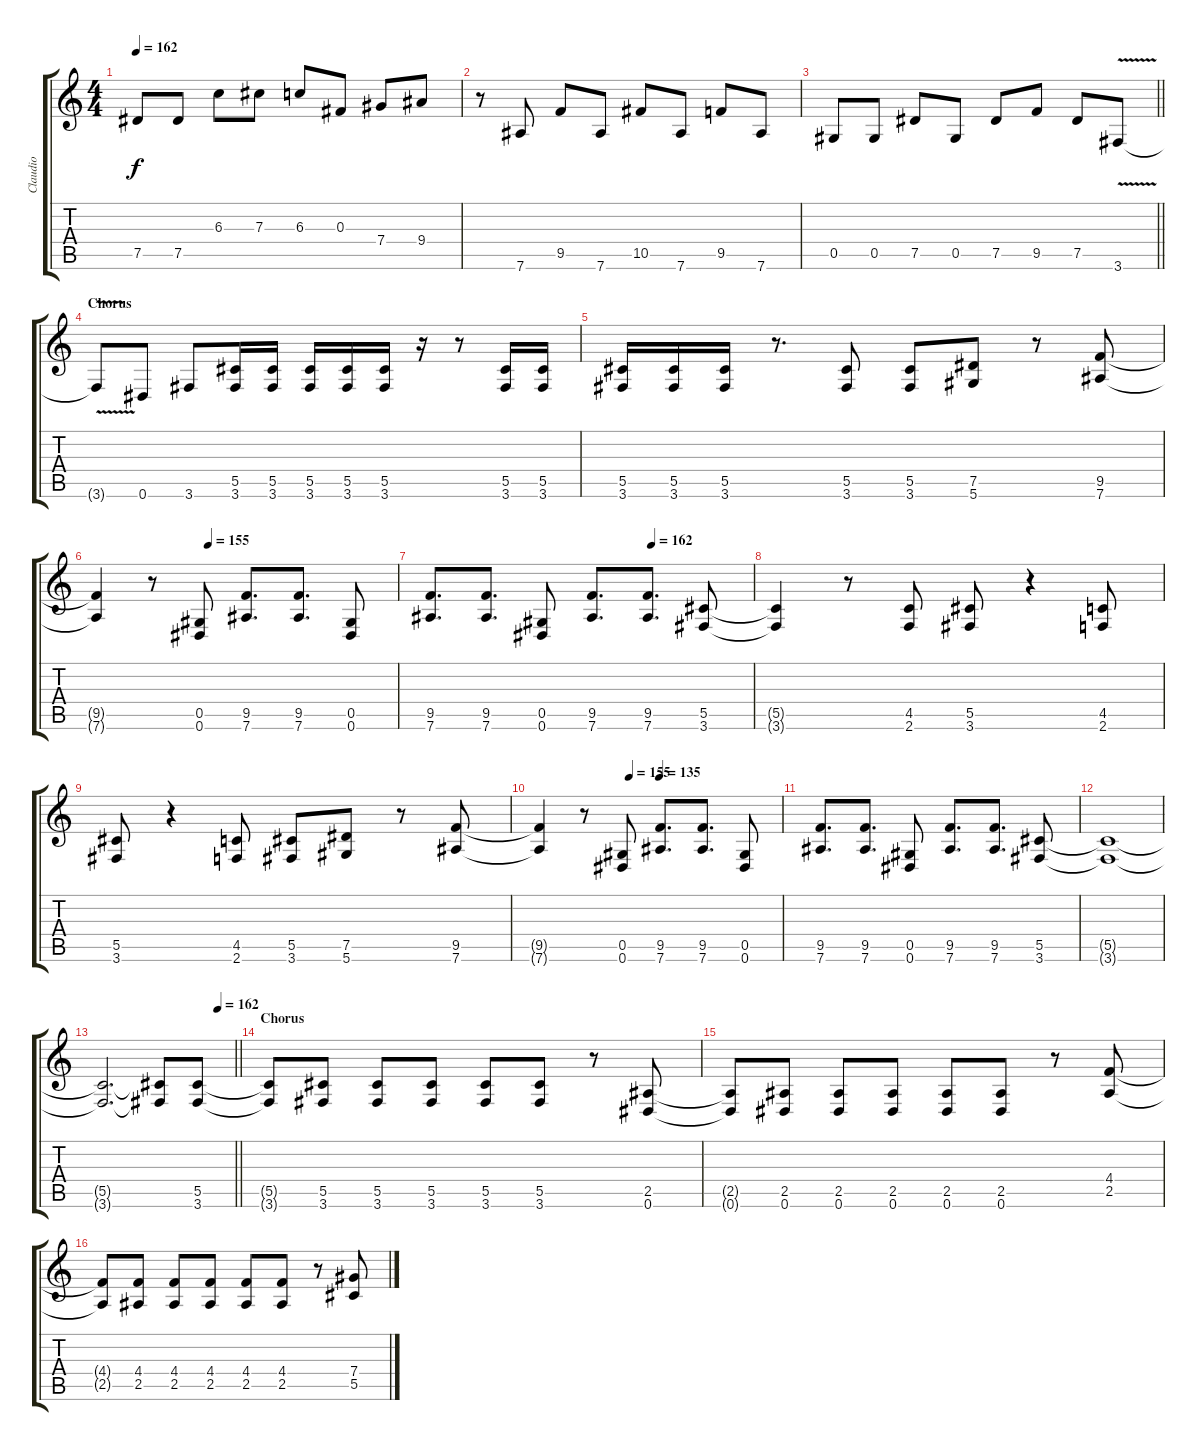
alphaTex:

\track ("Claudio" "Claudio") {instrument overdrivenguitar}
\staff {score tabs}
\tuning (Eb4 Bb3 Gb3 Db3 Ab2 Eb2) {hide}
\ts (4 4)
\tempo 162
\clef g2
\ks c
7.5{t}.8{dy f} 7.5.8 6.3.8 7.3.8 6.3.8 0.3.8 7.4.8 9.4.8 |
r.8 7.6.8 9.5.8 7.6.8 10.5.8 7.6.8 9.5.8 7.6.8 |
\barLineRight lightlight
0.5.8 0.5.8 7.5.8 0.5.8 7.5.8 9.5.8 7.5.8 3.6{v}.8 |
\section ("" "Chorus")
3.6{t}.8{balance 8} 0.6.8 3.6.8 (5.5 3.6).16 (5.5 3.6).16 (5.5 3.6).16 (5.5 3.6).16 (5.5 3.6).16 r.16 r.8 (5.5 3.6).16 (5.5 3.6).16 |
(5.5 3.6).16 (5.5 3.6).16 (5.5 3.6).16 r.8{d} (5.5 3.6).8 (5.5 3.6).8 (7.5 5.6).8 r.8 (9.5 7.6).8 |
\tempo (155 0.375)
(9.5{t} 7.6{t}).4 r.8 (0.5 0.6).8 (9.5 7.6).8{d} (9.5 7.6).8{d} (0.5 0.6).8 |
\tempo (162 0.6875)
(9.5 7.6).8{d} (9.5 7.6).8{d} (0.5 0.6).8 (9.5 7.6).8{d} (9.5 7.6).8{d} (5.5 3.6).8 |
(5.5{t} 3.6{t}).4 r.8 (4.5 2.6).8 (5.5 3.6).8 r.4 (4.5 2.6).8 |
(5.5 3.6).8 r.4 (4.5 2.6).8 (5.5 3.6).8 (7.5 5.6).8 r.8 (9.5 7.6).8 |
\tempo (155 0.375)
\tempo (135 0.5)
(9.5{t} 7.6{t}).4 r.8 (0.5 0.6).8 (9.5 7.6).8{d} (9.5 7.6).8{d} (0.5 0.6).8 |
(9.5 7.6).8{d} (9.5 7.6).8{d} (0.5 0.6).8 (9.5 7.6).8{d} (9.5 7.6).8{d} (5.5 3.6).8 |
(5.5{t} 3.6{t}).1 |
\tempo (162 0.875)
\barLineRight lightlight
(5.5{t} 3.6{t}).2{d} (5.5{t} 3.6{t}).8 (5.5 3.6).8 |
\section ("" "Chorus")
(5.5{t} 3.6{t}).8 (5.5 3.6).8 (5.5 3.6).8 (5.5 3.6).8 (5.5 3.6).8 (5.5 3.6).8 r.8 (2.5 0.6).8 |
(2.5{t} 0.6{t}).8 (2.5 0.6).8 (2.5 0.6).8 (2.5 0.6).8 (2.5 0.6).8 (2.5 0.6).8 r.8 (4.4 2.5).8 |
(4.4{t} 2.5{t}).8 (4.4 2.5).8 (4.4 2.5).8 (4.4 2.5).8 (4.4 2.5).8 (4.4 2.5).8 r.8 (7.4 5.5).8
